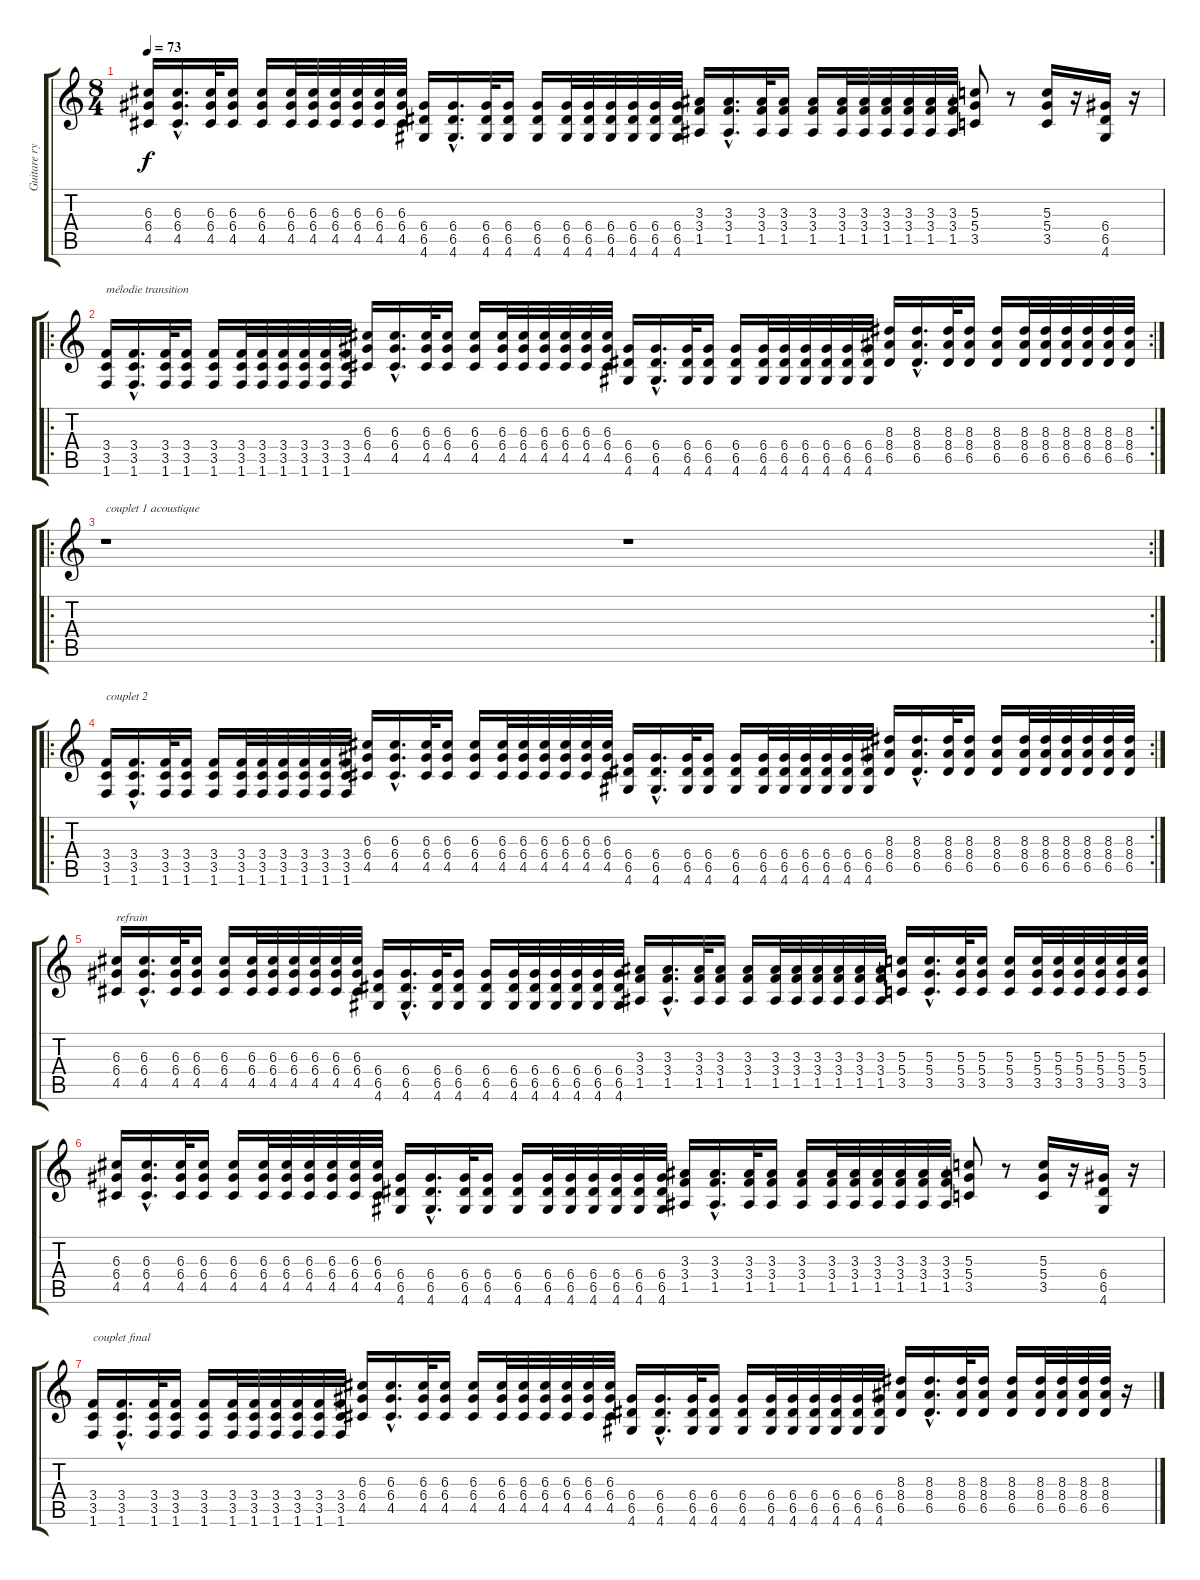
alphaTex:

\track ("Guitare rythmik" "Guitare ry") {instrument distortionguitar}
\staff {score tabs}
\tuning (E4 B3 G3 D3 A2 E2) {hide}
\ts (8 4)
\tempo 73
\clef g2
\ks c
(6.3 6.4 4.5).16{dy f} (6.3{hac} 6.4{hac} 4.5{hac}).16{d} (6.3 6.4 4.5).32 (6.3 6.4 4.5).16 (6.3 6.4 4.5).16 (6.3 6.4 4.5).32 (6.3 6.4 4.5).32 (6.3 6.4 4.5).32 (6.3 6.4 4.5).32 (6.3 6.4 4.5).32 (6.3 6.4 4.5).32 (6.4 6.5 4.6).16 (6.4{hac} 6.5{hac} 4.6{hac}).16{d} (6.4 6.5 4.6).32 (6.4 6.5 4.6).16 (6.4 6.5 4.6).16 (6.4 6.5 4.6).32 (6.4 6.5 4.6).32 (6.4 6.5 4.6).32 (6.4 6.5 4.6).32 (6.4 6.5 4.6).32 (6.4 6.5 4.6).32 (3.3 3.4 1.5).16 (3.3{hac} 3.4{hac} 1.5{hac}).16{d} (3.3 3.4 1.5).32 (3.3 3.4 1.5).16 (3.3 3.4 1.5).16 (3.3 3.4 1.5).32 (3.3 3.4 1.5).32 (3.3 3.4 1.5).32 (3.3 3.4 1.5).32 (3.3 3.4 1.5).32 (3.3 3.4 1.5).32 (5.3 5.4 3.5).8 r.8 (5.3 5.4 3.5).16 r.16 (6.4 6.5 4.6).16 r.16 |
\ro
\rc 2
(3.4 3.5 1.6).16{txt "mélodie transition"} (3.4{hac} 3.5{hac} 1.6{hac}).16{d} (3.4 3.5 1.6).32 (3.4 3.5 1.6).16 (3.4 3.5 1.6).16 (3.4 3.5 1.6).32 (3.4 3.5 1.6).32 (3.4 3.5 1.6).32 (3.4 3.5 1.6).32 (3.4 3.5 1.6).32 (3.4 3.5 1.6).32 (6.3 6.4 4.5).16 (6.3{hac} 6.4{hac} 4.5{hac}).16{d} (6.3 6.4 4.5).32 (6.3 6.4 4.5).16 (6.3 6.4 4.5).16 (6.3 6.4 4.5).32 (6.3 6.4 4.5).32 (6.3 6.4 4.5).32 (6.3 6.4 4.5).32 (6.3 6.4 4.5).32 (6.3 6.4 4.5).32 (6.4 6.5 4.6).16 (6.4{hac} 6.5{hac} 4.6{hac}).16{d} (6.4 6.5 4.6).32 (6.4 6.5 4.6).16 (6.4 6.5 4.6).16 (6.4 6.5 4.6).32 (6.4 6.5 4.6).32 (6.4 6.5 4.6).32 (6.4 6.5 4.6).32 (6.4 6.5 4.6).32 (6.4 6.5 4.6).32 (8.3 8.4 6.5).16 (8.3{hac} 8.4{hac} 6.5{hac}).16{d} (8.3 8.4 6.5).32 (8.3 8.4 6.5).16 (8.3 8.4 6.5).16 (8.3 8.4 6.5).32 (8.3 8.4 6.5).32 (8.3 8.4 6.5).32 (8.3 8.4 6.5).32 (8.3 8.4 6.5).32 (8.3 8.4 6.5).32 |
\ro
\rc 2
r.1{txt "couplet 1 acoustique"} r.1 |
\ro
\rc 2
(3.4 3.5 1.6).16{txt "couplet 2"} (3.4{hac} 3.5{hac} 1.6{hac}).16{d} (3.4 3.5 1.6).32 (3.4 3.5 1.6).16 (3.4 3.5 1.6).16 (3.4 3.5 1.6).32 (3.4 3.5 1.6).32 (3.4 3.5 1.6).32 (3.4 3.5 1.6).32 (3.4 3.5 1.6).32 (3.4 3.5 1.6).32 (6.3 6.4 4.5).16 (6.3{hac} 6.4{hac} 4.5{hac}).16{d} (6.3 6.4 4.5).32 (6.3 6.4 4.5).16 (6.3 6.4 4.5).16 (6.3 6.4 4.5).32 (6.3 6.4 4.5).32 (6.3 6.4 4.5).32 (6.3 6.4 4.5).32 (6.3 6.4 4.5).32 (6.3 6.4 4.5).32 (6.4 6.5 4.6).16 (6.4{hac} 6.5{hac} 4.6{hac}).16{d} (6.4 6.5 4.6).32 (6.4 6.5 4.6).16 (6.4 6.5 4.6).16 (6.4 6.5 4.6).32 (6.4 6.5 4.6).32 (6.4 6.5 4.6).32 (6.4 6.5 4.6).32 (6.4 6.5 4.6).32 (6.4 6.5 4.6).32 (8.3 8.4 6.5).16 (8.3{hac} 8.4{hac} 6.5{hac}).16{d} (8.3 8.4 6.5).32 (8.3 8.4 6.5).16 (8.3 8.4 6.5).16 (8.3 8.4 6.5).32 (8.3 8.4 6.5).32 (8.3 8.4 6.5).32 (8.3 8.4 6.5).32 (8.3 8.4 6.5).32 (8.3 8.4 6.5).32 |
(6.3 6.4 4.5).16{txt "refrain"} (6.3{hac} 6.4{hac} 4.5{hac}).16{d} (6.3 6.4 4.5).32 (6.3 6.4 4.5).16 (6.3 6.4 4.5).16 (6.3 6.4 4.5).32 (6.3 6.4 4.5).32 (6.3 6.4 4.5).32 (6.3 6.4 4.5).32 (6.3 6.4 4.5).32 (6.3 6.4 4.5).32 (6.4 6.5 4.6).16 (6.4{hac} 6.5{hac} 4.6{hac}).16{d} (6.4 6.5 4.6).32 (6.4 6.5 4.6).16 (6.4 6.5 4.6).16 (6.4 6.5 4.6).32 (6.4 6.5 4.6).32 (6.4 6.5 4.6).32 (6.4 6.5 4.6).32 (6.4 6.5 4.6).32 (6.4 6.5 4.6).32 (3.3 3.4 1.5).16 (3.3{hac} 3.4{hac} 1.5{hac}).16{d} (3.3 3.4 1.5).32 (3.3 3.4 1.5).16 (3.3 3.4 1.5).16 (3.3 3.4 1.5).32 (3.3 3.4 1.5).32 (3.3 3.4 1.5).32 (3.3 3.4 1.5).32 (3.3 3.4 1.5).32 (3.3 3.4 1.5).32 (5.3 5.4 3.5).16 (5.3{hac} 5.4{hac} 3.5{hac}).16{d} (5.3 5.4 3.5).32 (5.3 5.4 3.5).16 (5.3 5.4 3.5).16 (5.3 5.4 3.5).32 (5.3 5.4 3.5).32 (5.3 5.4 3.5).32 (5.3 5.4 3.5).32 (5.3 5.4 3.5).32 (5.3 5.4 3.5).32 |
(6.3 6.4 4.5).16 (6.3{hac} 6.4{hac} 4.5{hac}).16{d} (6.3 6.4 4.5).32 (6.3 6.4 4.5).16 (6.3 6.4 4.5).16 (6.3 6.4 4.5).32 (6.3 6.4 4.5).32 (6.3 6.4 4.5).32 (6.3 6.4 4.5).32 (6.3 6.4 4.5).32 (6.3 6.4 4.5).32 (6.4 6.5 4.6).16 (6.4{hac} 6.5{hac} 4.6{hac}).16{d} (6.4 6.5 4.6).32 (6.4 6.5 4.6).16 (6.4 6.5 4.6).16 (6.4 6.5 4.6).32 (6.4 6.5 4.6).32 (6.4 6.5 4.6).32 (6.4 6.5 4.6).32 (6.4 6.5 4.6).32 (6.4 6.5 4.6).32 (3.3 3.4 1.5).16 (3.3{hac} 3.4{hac} 1.5{hac}).16{d} (3.3 3.4 1.5).32 (3.3 3.4 1.5).16 (3.3 3.4 1.5).16 (3.3 3.4 1.5).32 (3.3 3.4 1.5).32 (3.3 3.4 1.5).32 (3.3 3.4 1.5).32 (3.3 3.4 1.5).32 (3.3 3.4 1.5).32 (5.3 5.4 3.5).8 r.8 (5.3 5.4 3.5).16 r.16 (6.4 6.5 4.6).16 r.16 |
(3.4 3.5 1.6).16{txt "couplet final"} (3.4{hac} 3.5{hac} 1.6{hac}).16{d} (3.4 3.5 1.6).32 (3.4 3.5 1.6).16 (3.4 3.5 1.6).16 (3.4 3.5 1.6).32 (3.4 3.5 1.6).32 (3.4 3.5 1.6).32 (3.4 3.5 1.6).32 (3.4 3.5 1.6).32 (3.4 3.5 1.6).32 (6.3 6.4 4.5).16 (6.3{hac} 6.4{hac} 4.5{hac}).16{d} (6.3 6.4 4.5).32 (6.3 6.4 4.5).16 (6.3 6.4 4.5).16 (6.3 6.4 4.5).32 (6.3 6.4 4.5).32 (6.3 6.4 4.5).32 (6.3 6.4 4.5).32 (6.3 6.4 4.5).32 (6.3 6.4 4.5).32 (6.4 6.5 4.6).16 (6.4{hac} 6.5{hac} 4.6{hac}).16{d} (6.4 6.5 4.6).32 (6.4 6.5 4.6).16 (6.4 6.5 4.6).16 (6.4 6.5 4.6).32 (6.4 6.5 4.6).32 (6.4 6.5 4.6).32 (6.4 6.5 4.6).32 (6.4 6.5 4.6).32 (6.4 6.5 4.6).32 (8.3 8.4 6.5).16 (8.3{hac} 8.4{hac} 6.5{hac}).16{d} (8.3 8.4 6.5).32 (8.3 8.4 6.5).16 (8.3 8.4 6.5).16 (8.3 8.4 6.5).32 (8.3 8.4 6.5).32 (8.3 8.4 6.5).32 (8.3 8.4 6.5).32 r.16
